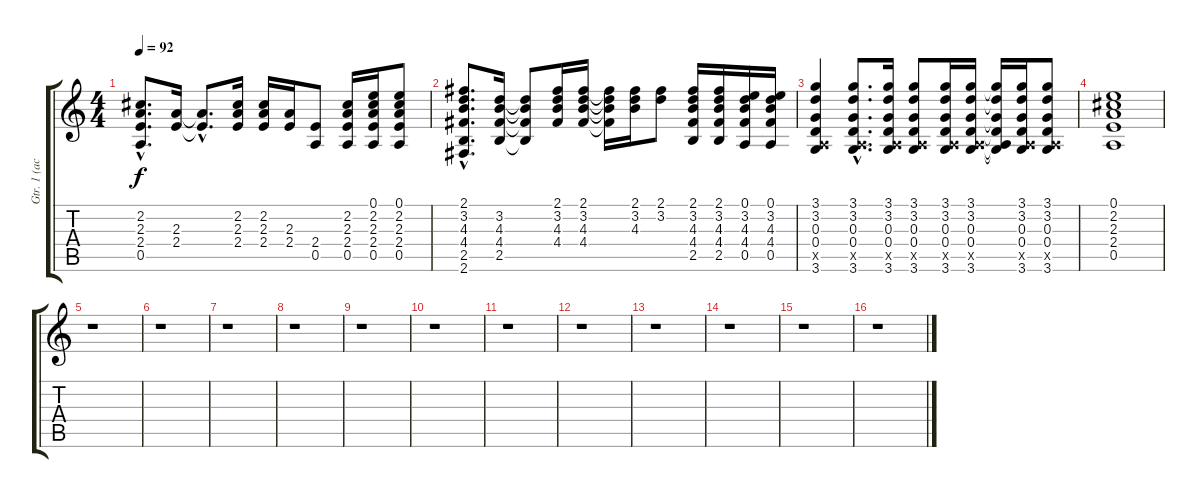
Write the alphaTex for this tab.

\track ("Gtr. 1 (acous.)" "Gtr. 1 (ac") {instrument acousticguitarsteel}
\staff {score tabs}
\tuning (E4 B3 G3 D3 A2 E2) {hide}
\ts (4 4)
\tempo 92
\clef g2
\ks c
(2.2{hac} 2.3{hac} 2.4{hac} 0.5{hac}).8{d dy f} (2.3 2.4).16 (2.3{hac t} 2.4{hac t}).8{d} (2.2 2.3 2.4).16 (2.2 2.3 2.4).16 (2.3 2.4).16 (2.4 0.5).8 (2.2 2.3 2.4 0.5).16 (0.1 2.2 2.3 2.4 0.5).16 (0.1 2.2 2.3 2.4 0.5).8 |
(2.1{hac} 3.2{hac} 4.3{hac} 4.4{hac} 2.5{hac} 2.6{hac}).8{d} (3.2 4.3 4.4 2.5).16 (3.2{t} 4.3{t} 4.4{t} 2.5{t}).8 (2.1 3.2 4.3 4.4).16 (2.1 3.2 4.3 4.4).16 (2.1{t} 3.2{t} 4.3{t} 4.4{t}).16 (2.1 3.2 4.3).16 (2.1 3.2).8 (2.1 3.2 4.3 4.4 2.5).16 (2.1 3.2 4.3 4.4 2.5).16 (0.1 3.2 4.3 4.4 0.5).16 (0.1 3.2 4.3 4.4 0.5).16 |
(3.1 3.2 0.3 0.4 0.5{x} 3.6).4 (3.1{hac} 3.2{hac} 0.3{hac} 0.4{hac} 0.5{hac x} 3.6{hac}).8{d} (3.1 3.2 0.3 0.4 0.5{x} 3.6).16 (3.1 3.2 0.3 0.4 0.5{x} 3.6).8 (3.1 3.2 0.3 0.4 0.5{x} 3.6).16 (3.1 3.2 0.3 0.4 0.5{x} 3.6).16 (3.1{t} 3.2{t} 0.3{t} 0.4{t} 0.5{t} 3.6{t}).16 (3.1 3.2 0.3 0.4 0.5{x} 3.6).16 (3.1 3.2 0.3 0.4 0.5{x} 3.6).8 |
(0.1 2.2 2.3 2.4 0.5).1 |
r.1 |
r.1 |
r.1 |
r.1 |
r.1 |
r.1 |
r.1 |
r.1 |
r.1 |
r.1 |
r.1 |
r.1
